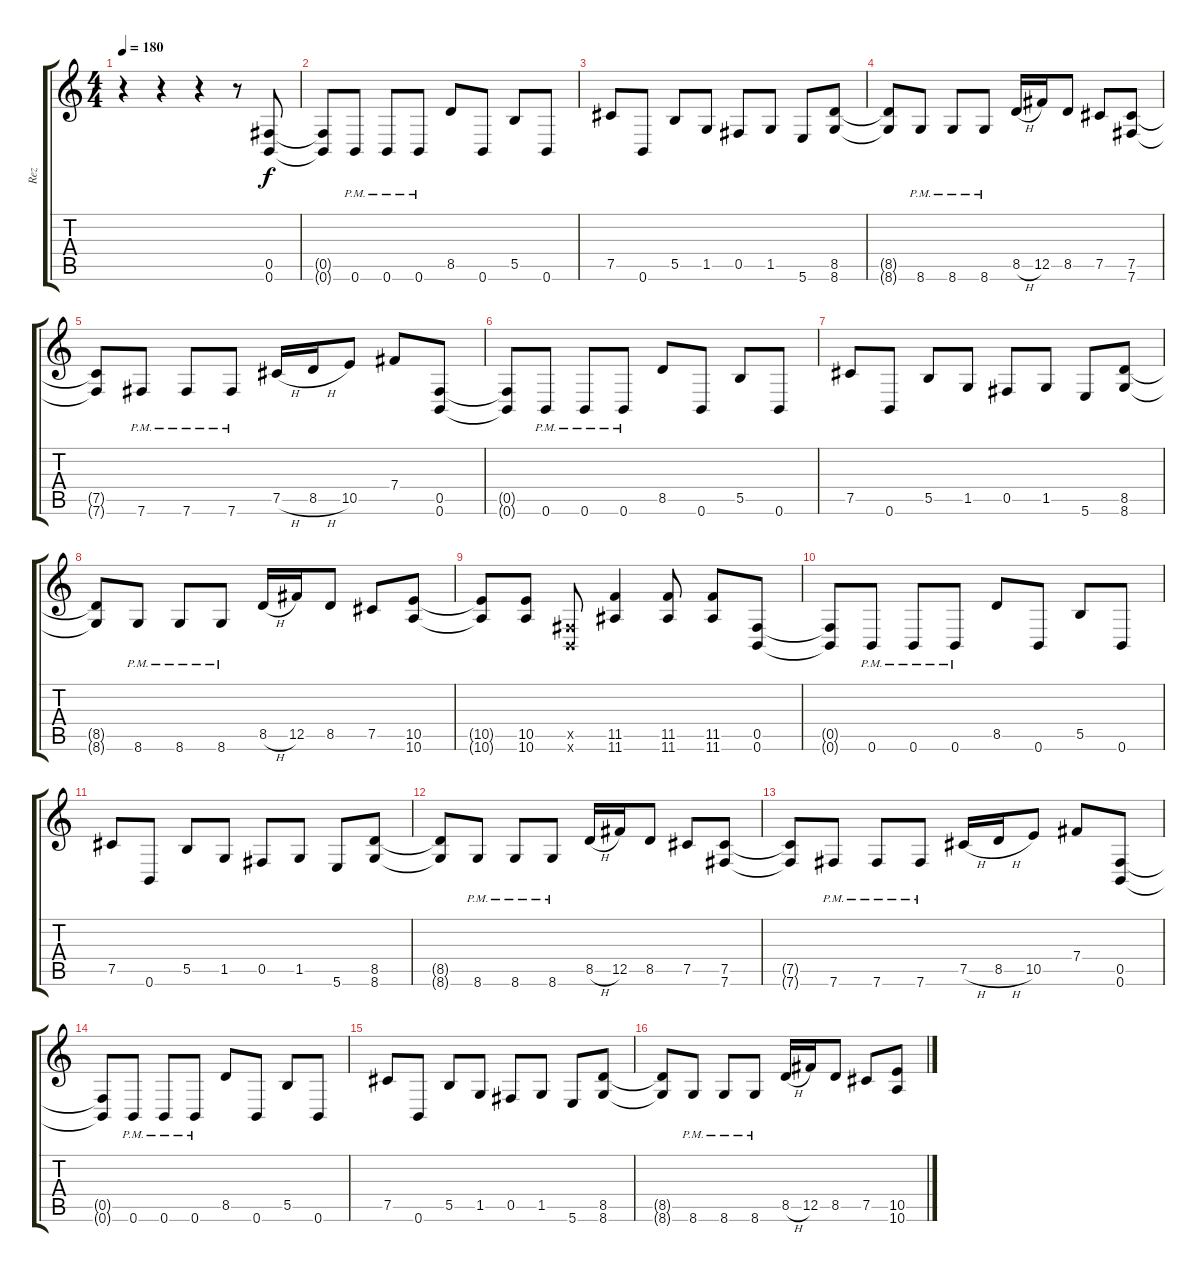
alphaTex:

\track ("Rez" "Rez") {instrument distortionguitar}
\staff {score tabs}
\tuning (Db4 Ab3 E3 B2 Gb2 B1) {hide}
\ts (4 4)
\tempo 180
\clef g2
\ks c
r.4{dy f instrument distortionguitar} r.4 r.4 r.8 (0.5 0.6).8 |
(0.5{t} 0.6{t}).8 0.6{pm}.8 0.6{pm}.8 0.6{pm}.8 8.5.8 0.6.8 5.5.8 0.6.8 |
7.5.8 0.6.8 5.5.8 1.5.8 0.5.8 1.5.8 5.6.8 (8.5 8.6).8 |
(8.5{t} 8.6{t}).8 8.6{pm}.8 8.6{pm}.8 8.6{pm}.8 8.5{h}.16 12.5.16 8.5.8 7.5.8 (7.5 7.6).8 |
(7.5{t} 7.6{t}).8 7.6{pm}.8 7.6{pm}.8 7.6{pm}.8 7.5{h}.16 8.5{h}.16 10.5.8 7.4.8 (0.5 0.6).8 |
(0.5{t} 0.6{t}).8 0.6{pm}.8 0.6{pm}.8 0.6{pm}.8 8.5.8 0.6.8 5.5.8 0.6.8 |
7.5.8 0.6.8 5.5.8 1.5.8 0.5.8 1.5.8 5.6.8 (8.5 8.6).8 |
(8.5{t} 8.6{t}).8 8.6{pm}.8 8.6{pm}.8 8.6{pm}.8 8.5{h}.16 12.5.16 8.5.8 7.5.8 (10.5 10.6).8 |
(10.5{t} 10.6{t}).8 (10.5 10.6).8 (0.5{x} 0.6{x}).8 (11.5 11.6).4 (11.5 11.6).8 (11.5 11.6).8 (0.5 0.6).8 |
(0.5{t} 0.6{t}).8 0.6{pm}.8 0.6{pm}.8 0.6{pm}.8 8.5.8 0.6.8 5.5.8 0.6.8 |
7.5.8 0.6.8 5.5.8 1.5.8 0.5.8 1.5.8 5.6.8 (8.5 8.6).8 |
(8.5{t} 8.6{t}).8 8.6{pm}.8 8.6{pm}.8 8.6{pm}.8 8.5{h}.16 12.5.16 8.5.8 7.5.8 (7.5 7.6).8 |
(7.5{t} 7.6{t}).8 7.6{pm}.8 7.6{pm}.8 7.6{pm}.8 7.5{h}.16 8.5{h}.16 10.5.8 7.4.8 (0.5 0.6).8 |
(0.5{t} 0.6{t}).8 0.6{pm}.8 0.6{pm}.8 0.6{pm}.8 8.5.8 0.6.8 5.5.8 0.6.8 |
7.5.8 0.6.8 5.5.8 1.5.8 0.5.8 1.5.8 5.6.8 (8.5 8.6).8 |
(8.5{t} 8.6{t}).8 8.6{pm}.8 8.6{pm}.8 8.6{pm}.8 8.5{h}.16 12.5.16 8.5.8 7.5.8 (10.5 10.6).8
